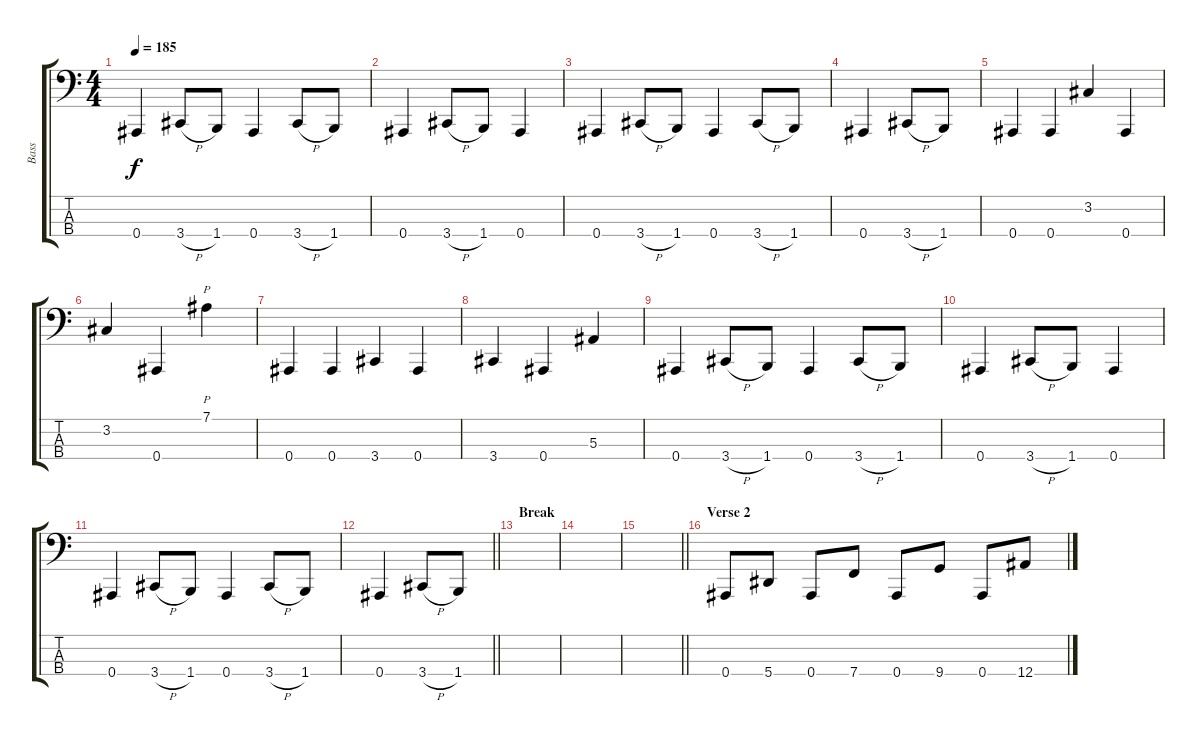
\track ("Bass" "Bass") {instrument electricbasspick}
\staff {score tabs}
\tuning (Eb2 Bb1 F1 Bb0) {hide}
\ts (4 4)
\tempo 185
\clef f4
\ks c
0.4.4{dy f} 3.4{h}.8 1.4.8 0.4.4 3.4{h}.8 1.4.8 |
0.4.4 3.4{h}.8 1.4.8 0.4.4 |
0.4.4 3.4{h}.8 1.4.8 0.4.4 3.4{h}.8 1.4.8 |
0.4.4 3.4{h}.8 1.4.8 |
0.4.4 0.4.4 3.2.4 0.4.4 |
3.2.4 0.4.4 7.1.4{p} |
0.4.4 0.4.4 3.4.4 0.4.4 |
3.4.4 0.4.4 5.3.4 |
0.4.4 3.4{h}.8 1.4.8 0.4.4 3.4{h}.8 1.4.8 |
0.4.4 3.4{h}.8 1.4.8 0.4.4 |
0.4.4 3.4{h}.8 1.4.8 0.4.4 3.4{h}.8 1.4.8 |
\barLineRight lightlight
0.4.4 3.4{h}.8 1.4.8 |
\section ("" "Break")
|
|
\barLineRight lightlight
|
\section ("" "Verse 2")
0.4.8 5.4.8 0.4.8 7.4.8 0.4.8 9.4.8 0.4.8 12.4.8
